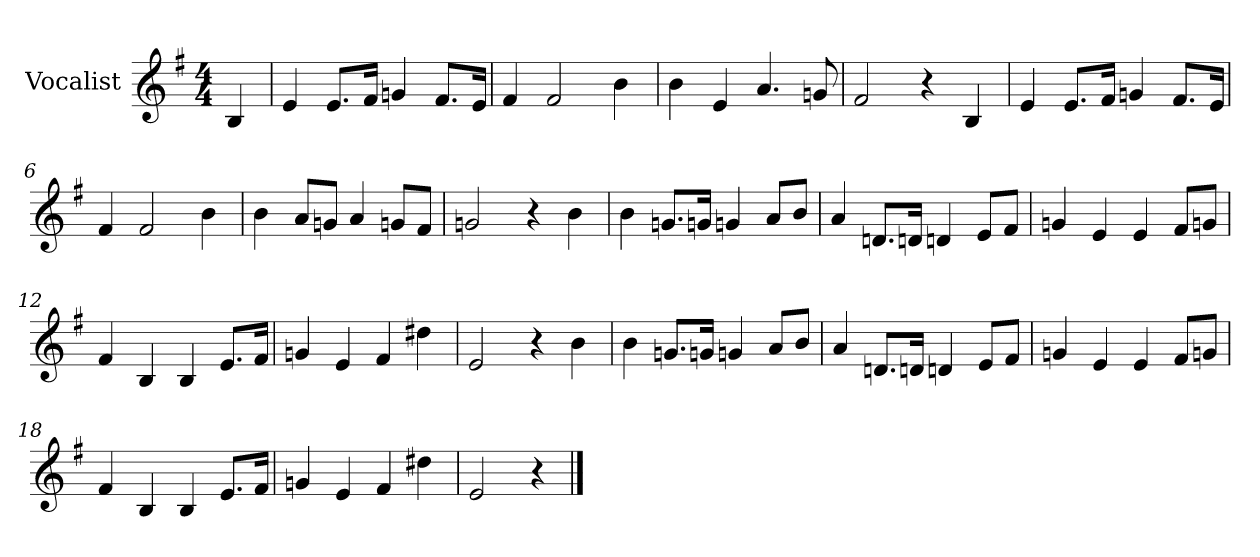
**kern
*part1
*staff1
*I"Vocalist
*k[f#]
*e:
*M4/4
=
4B
=1
4e
8.eL
16f#Jk
4gn
8.f#L
16eJk
=2
4f#
2f#
4b
=3
4b
4e
4.a
8gn
=4
2f#
4r
4B
=5
4e
8.eL
16f#Jk
4gn
8.f#L
16eJk
=6
4f#
2f#
4b
=7
4b
8aL
8gnJ
4a
8gnL
8f#J
=8
2gn
4r
4b
=9
4b
8.gnL
16gnJk
4gn
8aL
8bJ
=10
4a
8.dnL
16dnJk
4dn
8eL
8f#J
=11
4gn
4e
4e
8f#L
8gnJ
=12
4f#
4B
4B
8.eL
16f#Jk
=13
4gn
4e
4f#
4dd#X
=14
2e
4r
4b
=15
4b
8.gnL
16gnJk
4gn
8aL
8bJ
=16
4a
8.dnL
16dnJk
4dn
8eL
8f#J
=17
4gn
4e
4e
8f#L
8gnJ
=18
4f#
4B
4B
8.eL
16f#Jk
=19
4gn
4e
4f#
4dd#X
=20
2e
4r
==
*-
